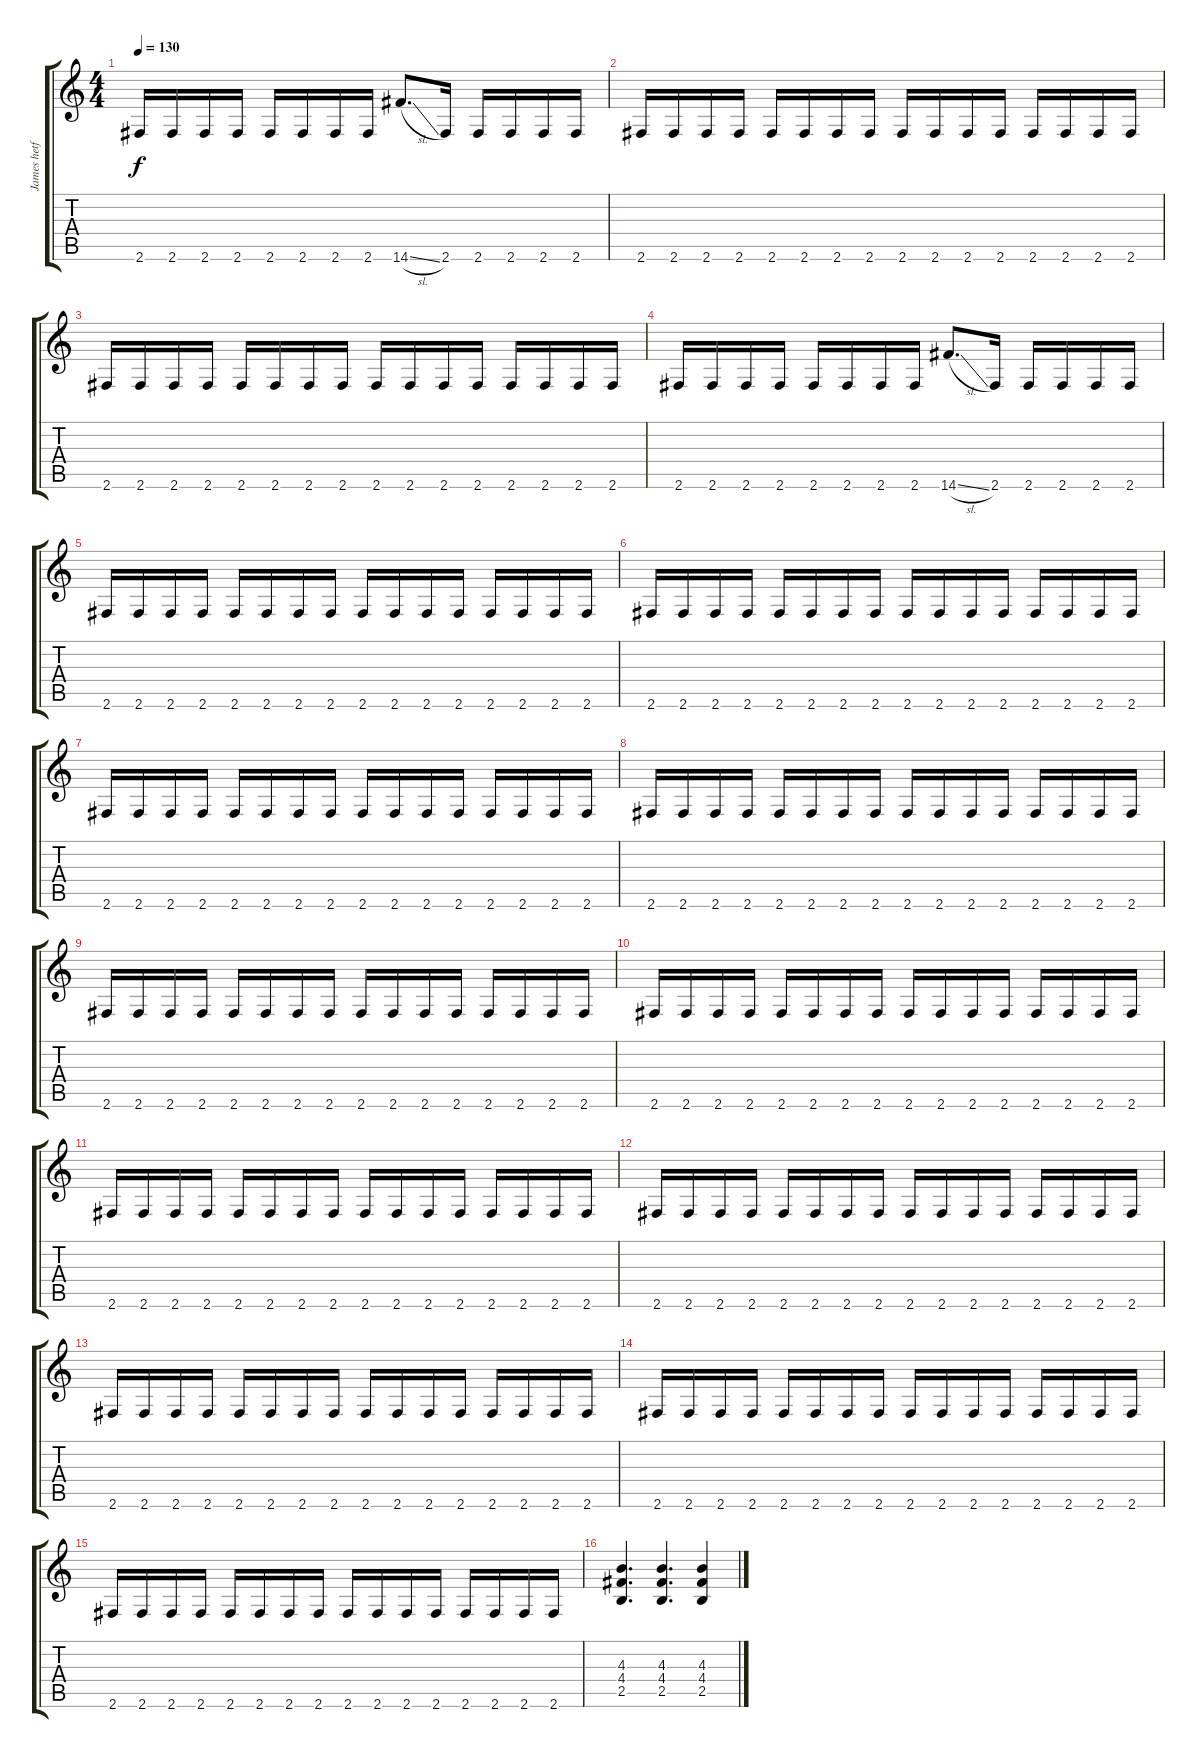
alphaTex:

\track ("James hetfield" "James hetf") {instrument distortionguitar}
\staff {score tabs}
\tuning (E4 B3 G3 D3 A2 E2) {hide}
\ts (4 4)
\tempo 130
\clef g2
\ks c
2.6.16{dy f} 2.6.16 2.6.16 2.6.16 2.6.16 2.6.16 2.6.16 2.6.16 14.6{sl}.8{d} 2.6.16 2.6.16 2.6.16 2.6.16 2.6.16 |
2.6.16 2.6.16 2.6.16 2.6.16 2.6.16 2.6.16 2.6.16 2.6.16 2.6.16 2.6.16 2.6.16 2.6.16 2.6.16 2.6.16 2.6.16 2.6.16 |
2.6.16 2.6.16 2.6.16 2.6.16 2.6.16 2.6.16 2.6.16 2.6.16 2.6.16 2.6.16 2.6.16 2.6.16 2.6.16 2.6.16 2.6.16 2.6.16 |
2.6.16 2.6.16 2.6.16 2.6.16 2.6.16 2.6.16 2.6.16 2.6.16 14.6{sl}.8{d} 2.6.16 2.6.16 2.6.16 2.6.16 2.6.16 |
2.6.16 2.6.16 2.6.16 2.6.16 2.6.16 2.6.16 2.6.16 2.6.16 2.6.16 2.6.16 2.6.16 2.6.16 2.6.16 2.6.16 2.6.16 2.6.16 |
2.6.16 2.6.16 2.6.16 2.6.16 2.6.16 2.6.16 2.6.16 2.6.16 2.6.16 2.6.16 2.6.16 2.6.16 2.6.16 2.6.16 2.6.16 2.6.16 |
2.6.16 2.6.16 2.6.16 2.6.16 2.6.16 2.6.16 2.6.16 2.6.16 2.6.16 2.6.16 2.6.16 2.6.16 2.6.16 2.6.16 2.6.16 2.6.16 |
2.6.16 2.6.16 2.6.16 2.6.16 2.6.16 2.6.16 2.6.16 2.6.16 2.6.16 2.6.16 2.6.16 2.6.16 2.6.16 2.6.16 2.6.16 2.6.16 |
2.6.16 2.6.16 2.6.16 2.6.16 2.6.16 2.6.16 2.6.16 2.6.16 2.6.16 2.6.16 2.6.16 2.6.16 2.6.16 2.6.16 2.6.16 2.6.16 |
2.6.16 2.6.16 2.6.16 2.6.16 2.6.16 2.6.16 2.6.16 2.6.16 2.6.16 2.6.16 2.6.16 2.6.16 2.6.16 2.6.16 2.6.16 2.6.16 |
2.6.16 2.6.16 2.6.16 2.6.16 2.6.16 2.6.16 2.6.16 2.6.16 2.6.16 2.6.16 2.6.16 2.6.16 2.6.16 2.6.16 2.6.16 2.6.16 |
2.6.16 2.6.16 2.6.16 2.6.16 2.6.16 2.6.16 2.6.16 2.6.16 2.6.16 2.6.16 2.6.16 2.6.16 2.6.16 2.6.16 2.6.16 2.6.16 |
2.6.16 2.6.16 2.6.16 2.6.16 2.6.16 2.6.16 2.6.16 2.6.16 2.6.16 2.6.16 2.6.16 2.6.16 2.6.16 2.6.16 2.6.16 2.6.16 |
2.6.16 2.6.16 2.6.16 2.6.16 2.6.16 2.6.16 2.6.16 2.6.16 2.6.16 2.6.16 2.6.16 2.6.16 2.6.16 2.6.16 2.6.16 2.6.16 |
2.6.16 2.6.16 2.6.16 2.6.16 2.6.16 2.6.16 2.6.16 2.6.16 2.6.16 2.6.16 2.6.16 2.6.16 2.6.16 2.6.16 2.6.16 2.6.16 |
(4.3 4.4 2.5).4{d} (4.3 4.4 2.5).4{d} (4.3 4.4 2.5).4
